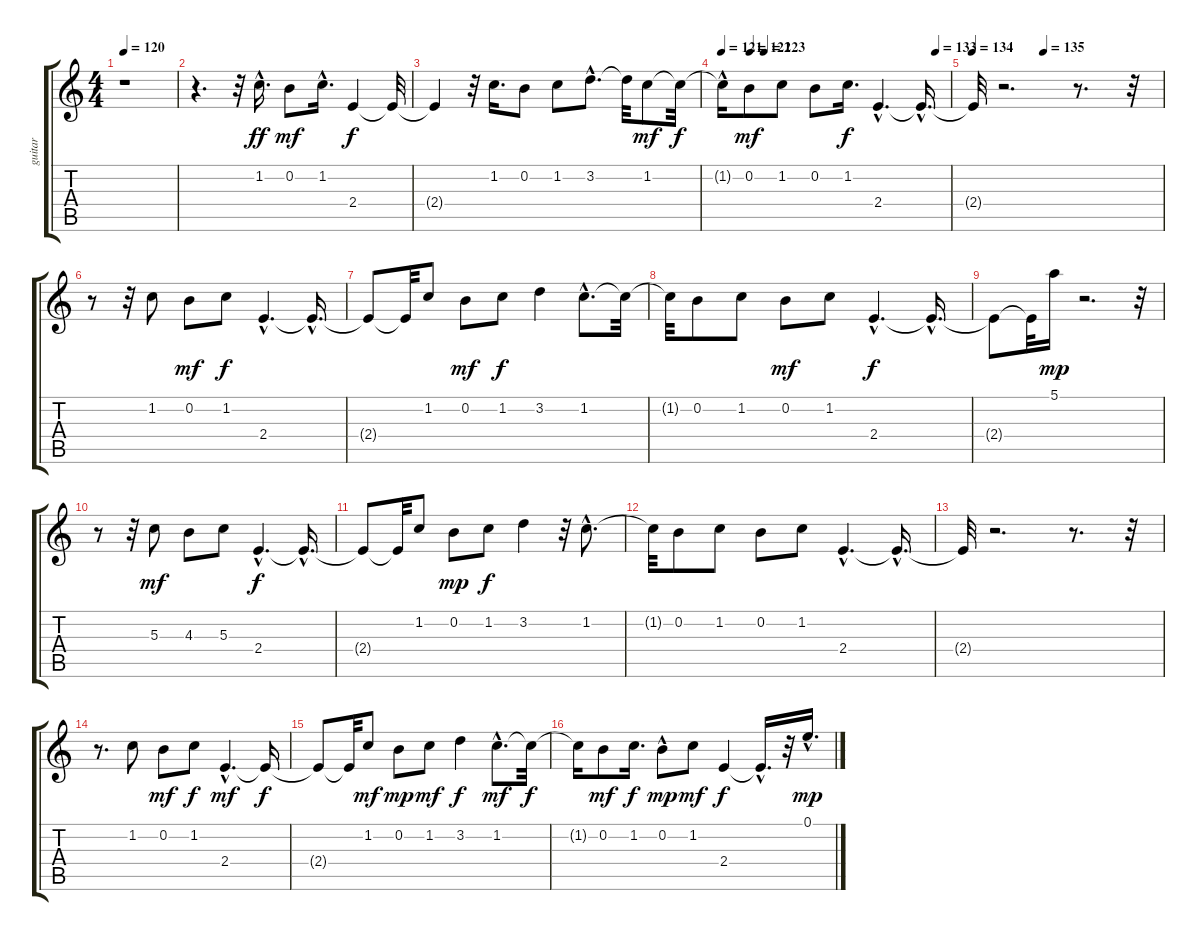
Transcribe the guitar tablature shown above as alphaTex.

\track ("guitar" "guitar") {instrument overdrivenguitar}
\staff {score tabs}
\tuning (E4 B3 G3 D3 A2 E2) {hide}
\ts (4 4)
\tempo 120
\clef g2
\ks c
r.1{dy ff instrument overdrivenguitar} |
r.4{d} r.32 1.2{hac}.16{d} 0.2.8{dy mf} 1.2{hac}.16{d} 2.4.4{dy f} 2.4{t}.32 |
2.4{t}.4 r.32 1.2.16{d} 0.2.8 1.2.8 3.2{hac}.8{d} 3.2{t}.32 1.2.8{dy mf} 1.2{t}.32{dy f} |
\tempo 121
\tempo (122 0.125)
\tempo (123 0.1875)
\tempo (133 0.9375)
1.2{hac t}.16 0.2.8{dy mf} 1.2.8 0.2.8 1.2.16{d dy f} 2.4{hac}.4{d} 2.4{hac t}.16{d} |
\tempo 134
\tempo (135 0.375)
2.4{t}.32 r.2{d} r.8{d} r.32 |
r.8 r.32 1.2.8 0.2.8{dy mf} 1.2.8{dy f} 2.4{hac}.4{d} 2.4{hac t}.16{d} |
2.4{t}.8 2.4{t}.32 1.2.8 0.2.8{dy mf} 1.2.8{dy f} 3.2.4 1.2{hac}.8{d} 1.2{t}.32 |
1.2{t}.32 0.2.8 1.2.8 0.2.8{dy mf} 1.2.8 2.4{hac}.4{d dy f} 2.4{hac t}.16{d} |
2.4{t}.8 2.4{t}.32 5.1.16{dy mp} r.2{d} r.32 |
r.8 r.32 5.3.8{dy mf instrument overdrivenguitar} 4.3.8 5.3.8 2.4{hac}.4{d dy f} 2.4{hac t}.16{d} |
2.4{t}.8 2.4{t}.32 1.2.8 0.2.8{dy mp} 1.2.8{dy f} 3.2.4 r.32 1.2{hac}.8{d} |
1.2{t}.32 0.2.8 1.2.8 0.2.8 1.2.8 2.4{hac}.4{d} 2.4{hac t}.16{d} |
2.4{t}.32 r.2{d} r.8{d} r.32 |
r.8{d} 1.2.8 0.2.8{dy mf} 1.2.8{dy f} 2.4{hac}.4{d dy mf} 2.4{t}.16{dy f} |
2.4{t}.8 2.4{t}.32 1.2.8{dy mf} 0.2.8{dy mp} 1.2.8{dy mf} 3.2.4{dy f} 1.2{hac}.8{d dy mf} 1.2{t}.32{dy f} |
1.2{t}.16 0.2.8{dy mf} 1.2.16{d dy f} 0.2{hac}.8{dy mp} 1.2.8{dy mf} 2.4.4{dy f} 2.4{hac t}.16{d} r.32 0.1{hac}.16{d dy mp}
